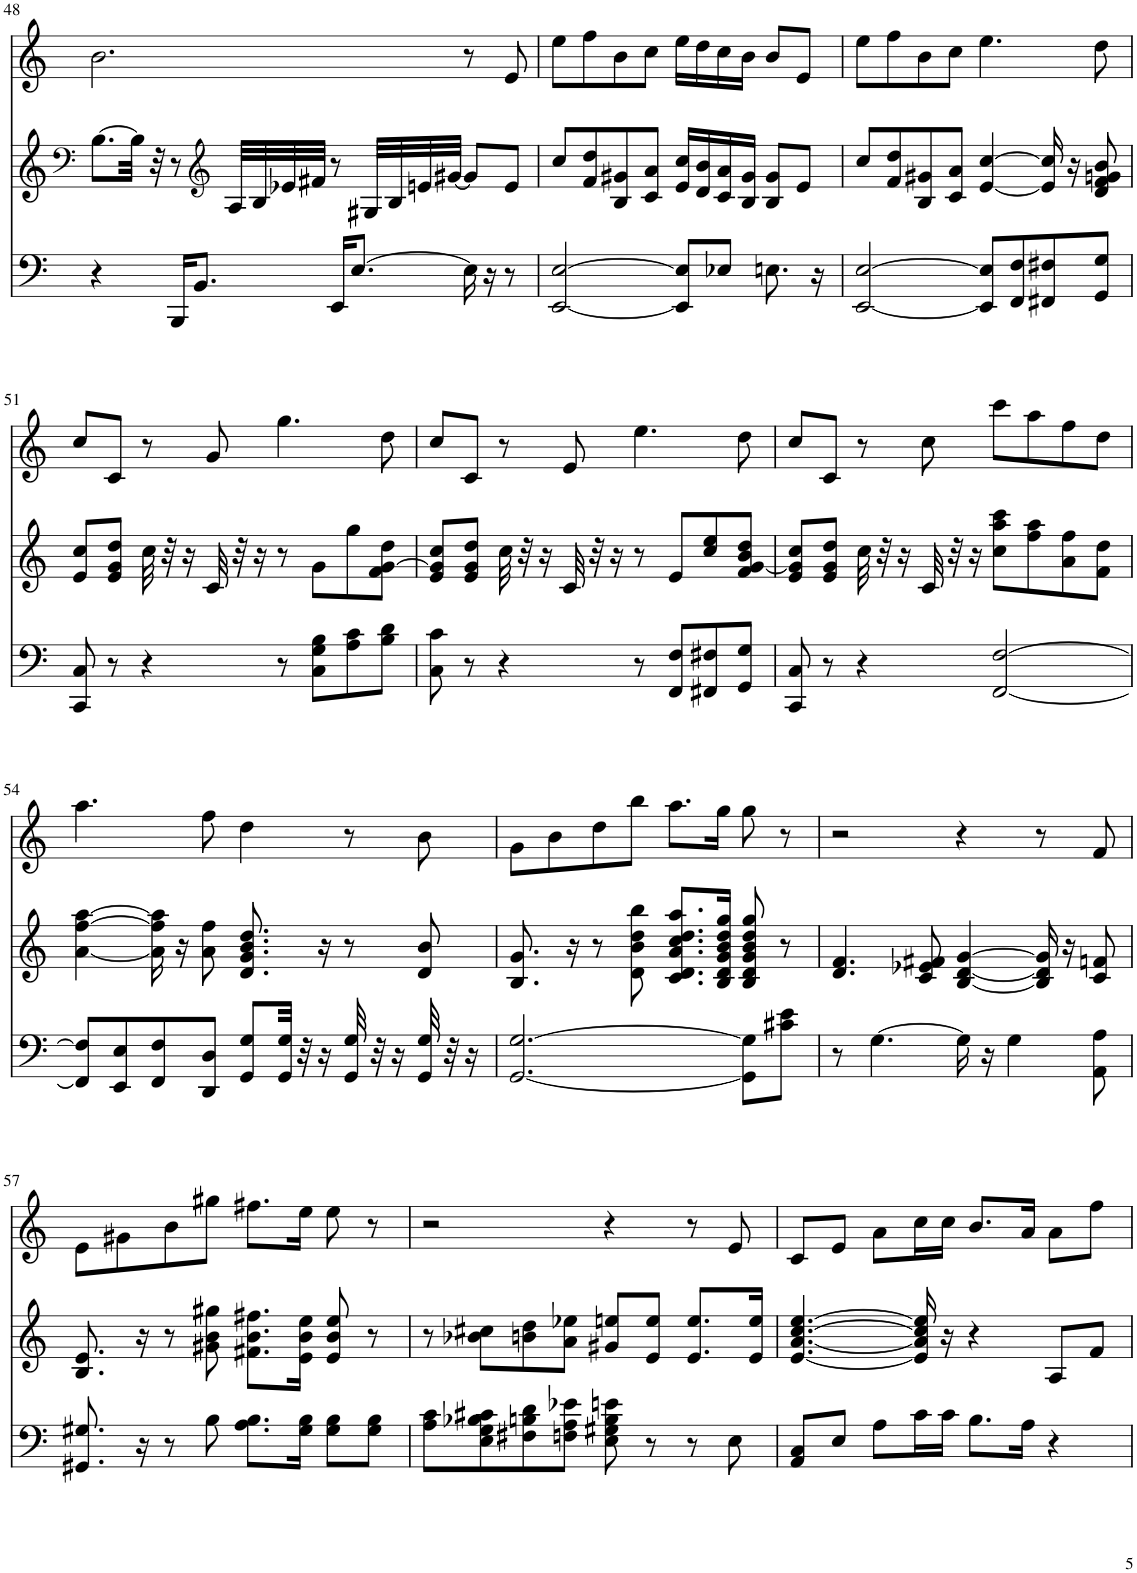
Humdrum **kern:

**kern	**kern	**kern
*part3	*part2	*part1
*staff3	*staff2	*staff1
*I"Staff-2	*I"Staff-1	*I"Staff
!!LO:PB:g=z
*clefF4	*clefF4	*clefG2
*k[]	*k[]	*k[]
*M4/4	*M4/4	*M4/4
=48	=48	=48
4r	[8.B\L	2.b\
.	32B\Jkk]	.
.	32r	.
16BBB/KL	8r	.
8.BB/J	.	.
*	*clefG2	*
.	32A/LLL	.
.	32B/	.
.	32e-X/	.
.	32f#X/JJJ	.
16EE/KL	8r	.
[8.E/J	.	.
.	32G#X/LLL	.
.	32B/	.
.	32en/	.
.	[32g#X/JJJ	.
16E\]	8g#/L]	8r
16r	.	.
8r	8e/J	8e/
=49	=49	=49
[2EE/ [2E/	8cc/L	8ee\L
.	8f/ 8dd/	8ff\
.	8B/ 8g#X/	8b\
.	8c/ 8a/J	8cc\J
8EE/] 8E/]L	16e/ 16cc/LL	16ee\LL
.	16d/ 16b/	16dd\
8E-X/J	16c/ 16a/	16cc\
.	16B/ 16g#/JJ	16b\JJ
8.En\	8B/ 8g#/L	8b/L
.	8e/J	8e/J
16r	.	.
=50	=50	=50
[2EE/ [2E/	8cc/L	8ee\L
.	8f/ 8dd/	8ff\
.	8B/ 8g#X/	8b\
.	8c/ 8a/J	8cc\J
8EE/] 8E/]L	[4e/ [4cc/	4.ee\
8FF/ 8F/	.	.
8FF#X/ 8F#X/	16e/] 16cc/]	.
.	16r	.
8GG/ 8G/J	8d/ 8f/ 8gn/ 8b/	8dd\
!!LO:LB:g=z
=51	=51	=51
8CC/ 8C/	8e/ 8cc/L	8cc/L
8r	8e/ 8g/ 8dd/J	8c/J
4r	32cc\	8r
.	32r	.
.	16r	.
.	32c/	8g/
.	32r	.
.	16r	.
8r	8r	4.gg\
8C\ 8G\ 8B\L	8g\L	.
8A\ 8c\	8gg\	.
8B\ 8d\J	8f\ [8g\ 8dd\J	8dd\
=52	=52	=52
8C\ 8c\	8e/ 8g/] 8cc/L	8cc/L
8r	8e/ 8g/ 8dd/J	8c/J
4r	32cc\	8r
.	32r	.
.	16r	.
.	32c/	8e/
.	32r	.
.	16r	.
8r	8r	4.ee\
8FF/ 8F/L	8e/L	.
8FF#X/ 8F#X/	8cc/ 8ee/	.
8GG/ 8G/J	8f/ [8g/ 8b/ 8dd/J	8dd\
=53	=53	=53
8CC/ 8C/	8e/ 8g/] 8cc/L	8cc/L
8r	8e/ 8g/ 8dd/J	8c/J
4r	32cc\	8r
.	32r	.
.	16r	.
.	32c/	8cc\
.	32r	.
.	16r	.
[2FF/ [2F/	8cc\ 8aa\ 8ccc\L	8ccc\L
.	8ff\ 8aa\	8aa\
.	8a\ 8ff\	8ff\
.	8f\ 8dd\J	8dd\J
!!LO:LB:g=z
=54	=54	=54
8FF/] 8F/]L	[4a\ [4ff\ [4aa\	4.aa\
8EE/ 8E/	.	.
8FF/ 8F/	16a\] 16ff\] 16aa\]	.
.	16r	.
8DD/ 8D/J	8a\ 8ff\	8ff\
8GG/ 8G/L	8.d/ 8.g/ 8.b/ 8.dd/	4dd\
32GG/ 32G/Jkk	.	.
32r	.	.
16r	16r	.
32GG/ 32G/	8r	8r
32r	.	.
16r	.	.
32GG/ 32G/	8d/ 8b/	8b\
32r	.	.
16r	.	.
=55	=55	=55
[2.GG/ [2.G/	8.B/ 8.g/	8g\L
.	.	8b\
.	16r	.
.	8r	8dd\
.	8d\ 8b\ 8dd\ 8bb\	8bb\J
.	8.c/ 8.d/ 8.a/ 8.cc/ 8.dd/ 8.aa/L	8.aa\L
.	16B/ 16d/ 16g/ 16b/ 16dd/ 16gg/Jk	16gg\Jk
8GG\] 8G\]L	8B/ 8d/ 8g/ 8b/ 8dd/ 8gg/	8gg\
8c#X\ 8e\J	8r	8r
=56	=56	=56
8r	4.d/ 4.f/	2r
[4.G\	.	.
.	8c/ 8e-X/ 8f#X/	.
16G\]	[4B/ [4d/ [4g/	4r
16r	.	.
4G\	.	.
.	16B/] 16d/] 16g/]	8r
.	16r	.
8AA\ 8A\	8c/ 8fn/	8f/
!!LO:LB:g=z
=57	=57	=57
8.GG#X/ 8.G#X/	8.B/ 8.e/	8e\L
.	.	8g#X\
16r	16r	.
8r	8r	8b\
8B\	8g#X\ 8b\ 8gg#X\	8gg#X\J
8.A\ 8.B\L	8.f#X\ 8.b\ 8.ff#X\L	8.ff#X\L
16G#\ 16B\Jk	16e\ 16b\ 16ee\Jk	16ee\Jk
8G#\ 8B\L	8e/ 8b/ 8ee/	8ee\
8G#\ 8B\J	8r	8r
=58	=58	=58
8A\ 8c\L	8r	2r
8E\ 8G\ 8B-X\ 8c#X\	8b-X\ 8cc#X\L	.
8F#X\ 8Bn\ 8d\	8bn\ 8dd\	.
8Fn\ 8A\ 8e-X\J	8a\ 8ee-X\J	.
8E\ 8G#X\ 8B\ 8en\	8g#X/ 8een/L	4r
8r	8e/ 8ee/J	.
8r	8.e/ 8.ee/L	8r
8E\	.	8e/
.	16e/ 16ee/Jk	.
=59	=59	=59
8AA/ 8C/L	[4.e/ [4.a/ [4.cc/ [4.ee/	8c/L
8E/J	.	8e/J
8A\L	.	8a\L
16c\L	16e/] 16a/] 16cc/] 16ee/]	16cc\L
16c\JJ	16r	16cc\JJ
8.B\L	4r	8.b/L
16A\Jk	.	16a/Jk
4r	8A/L	8a\L
.	8f/J	8ff\J
=	=	=
*-	*-	*-
